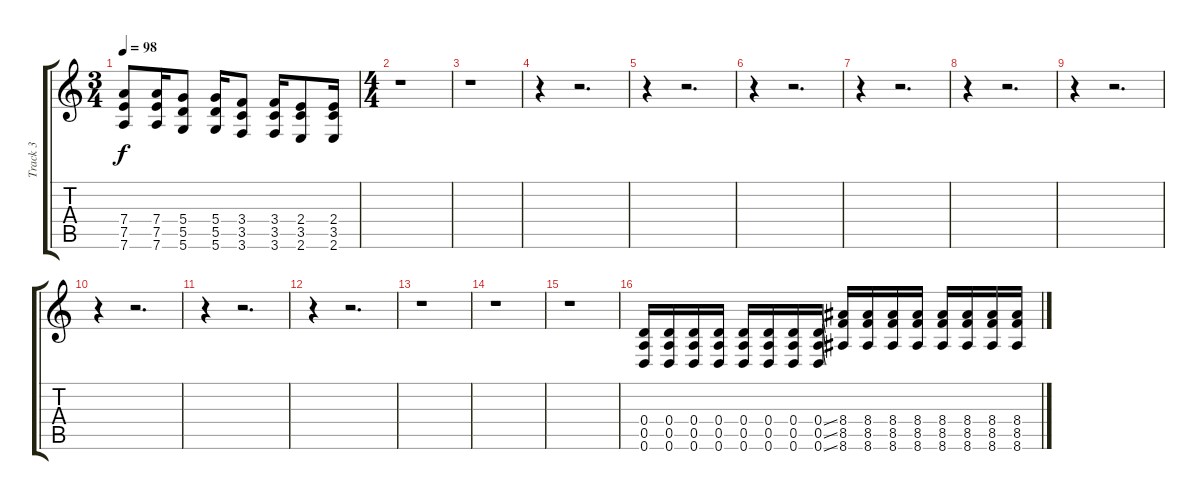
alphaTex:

\track ("Track 3" "Track 3") {instrument distortionguitar}
\staff {score tabs}
\tuning (E4 B3 G3 D3 A2 D2) {hide}
\ts (3 4)
\tempo 98
\clef g2
\ks c
(7.4 7.5 7.6).8{dy f} (7.4 7.5 7.6).16 (5.4 5.5 5.6).8 (5.4 5.5 5.6).16 (3.4 3.5 3.6).8 (3.4 3.5 3.6).16 (2.4 3.5 2.6).8 (2.4 3.5 2.6).16 |
\ts (4 4)
r.1 |
r.1 |
r.4 r.2{d} |
r.4 r.2{d} |
r.4 r.2{d} |
r.4 r.2{d} |
r.4 r.2{d} |
r.4 r.2{d} |
r.4 r.2{d} |
r.4 r.2{d} |
r.4 r.2{d} |
r.1 |
r.1 |
r.1 |
(0.4 0.5 0.6).16 (0.4 0.5 0.6).16 (0.4 0.5 0.6).16 (0.4 0.5 0.6).16 (0.4 0.5 0.6).16 (0.4 0.5 0.6).16 (0.4 0.5 0.6).16 (0.4{ss} 0.5{ss} 0.6{ss}).16 (8.4 8.5 8.6).16 (8.4 8.5 8.6).16 (8.4 8.5 8.6).16 (8.4 8.5 8.6).16 (8.4 8.5 8.6).16 (8.4 8.5 8.6).16 (8.4 8.5 8.6).16 (8.4{ss} 8.5{ss} 8.6{ss}).16
